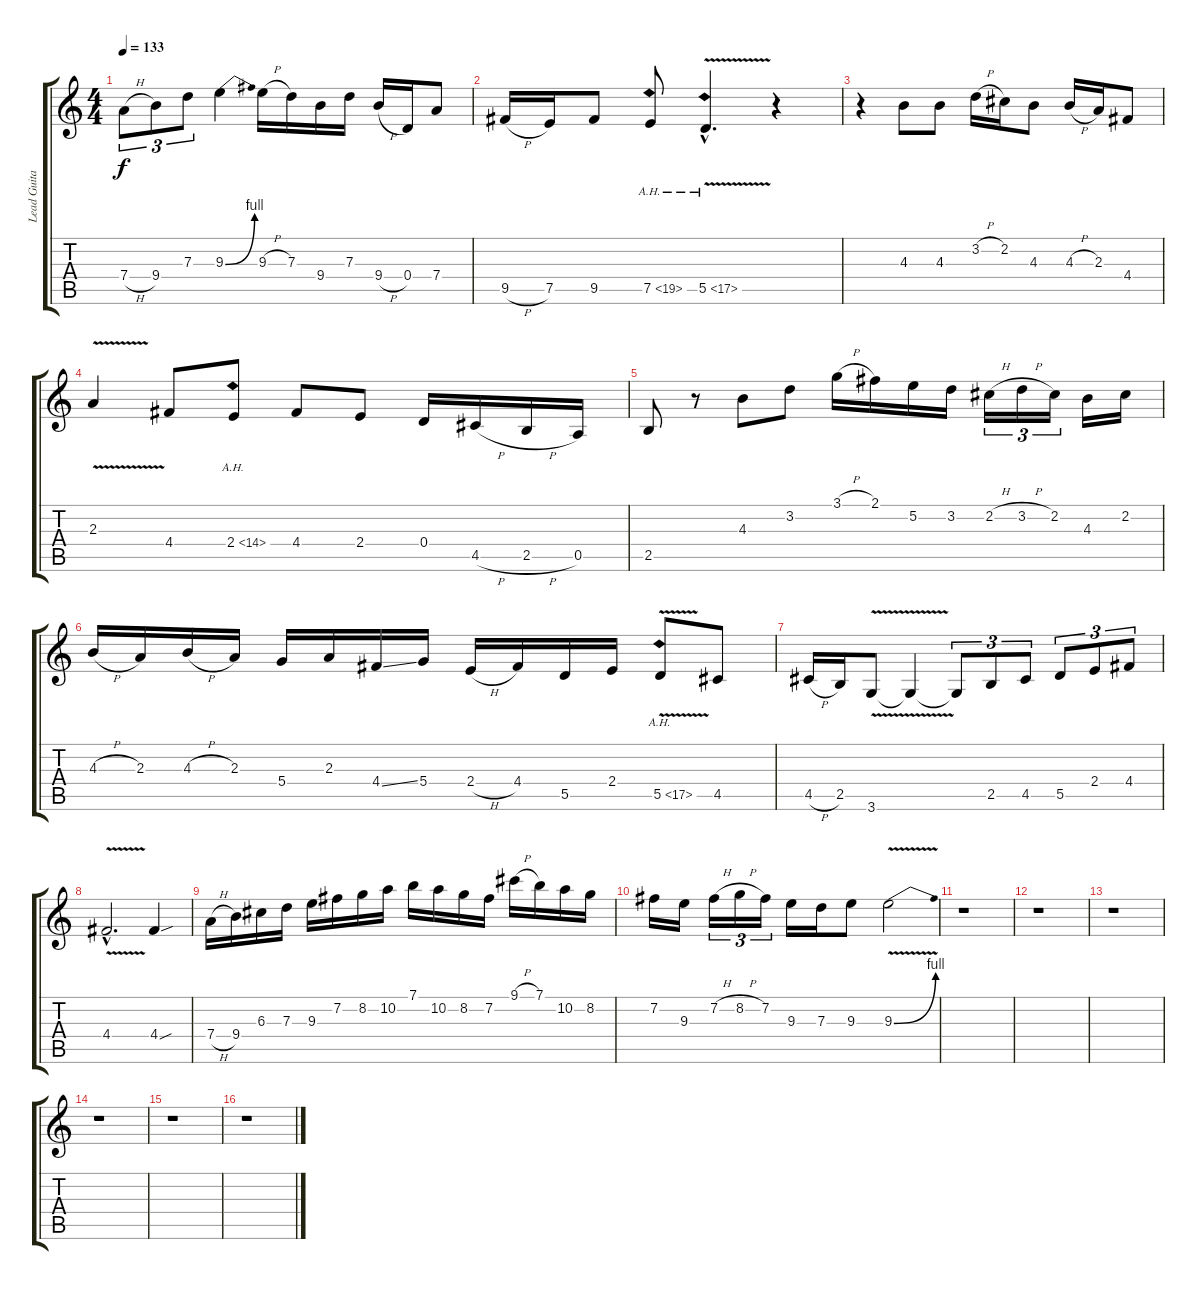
\track ("Lead Guitar" "Lead Guita") {instrument overdrivenguitar}
\staff {score tabs}
\tuning (E4 B3 G3 D3 A2 E2) {hide}
\ts (4 4)
\tempo 133
\clef g2
\ks c
7.4{h}.8{tu (3 2) dy f} 9.4.8{tu (3 2)} 7.3.8{tu (3 2)} 9.3{be (bend 0 0 60 4)}.4 9.3{h}.16 7.3.16 9.4.16 7.3.16 9.4{h}.16 0.4.16 7.4.8 |
9.5{h}.16 7.5.16 9.5.8 7.5{ah 12}.8 5.5{ah 12 v hac}.4{d} r.4 |
r.4 4.3.8 4.3.8 3.2{h}.16 2.2.16 4.3.8 4.3{h}.16 2.3.16 4.4.8 |
2.3{v}.4 4.4.8 2.4{ah 12}.8 4.4.8 2.4.8 0.4.16 4.5{h}.16 2.5{h}.16 0.5.16 |
2.5.8 r.8 4.3.8 3.2.8 3.1{h}.16 2.1.16 5.2.16 3.2.16 2.2{h}.16{tu (3 2)} 3.2{h}.16{tu (3 2)} 2.2.16{tu (3 2)} 4.3.16 2.2.16 |
4.3{h}.16 2.3.16 4.3{h}.16 2.3.16 5.4.16 2.3.16 4.4{ss}.16 5.4.16 2.4{h}.16 4.4.16 5.5.16 2.4.16 5.5{ah 12 v}.8 4.5.8 |
4.5{h}.16 2.5.16 3.6{v}.8 3.6{t}.4 3.6{t}.8{tu (3 2)} 2.5.8{tu (3 2)} 4.5.8{tu (3 2)} 5.5.8{tu (3 2)} 2.4.8{tu (3 2)} 4.4.8{tu (3 2)} |
4.4{v hac}.2{d} 4.4{sou}.4 |
7.4{h}.16 9.4.16 6.3.16 7.3.16 9.3.16 7.2.16 8.2.16 10.2.16 7.1.16 10.2.16 8.2.16 7.2.16 9.1{h}.16 7.1.16 10.2.16 8.2.16 |
7.2.16 9.3.16 7.2{h}.16{tu (3 2)} 8.2{h}.16{tu (3 2)} 7.2.16{tu (3 2)} 9.3.16 7.3.16 9.3.8 9.3{be (bend 0 0 60 4) v}.2 |
r.1 |
r.1 |
r.1 |
r.1 |
r.1 |
r.1
